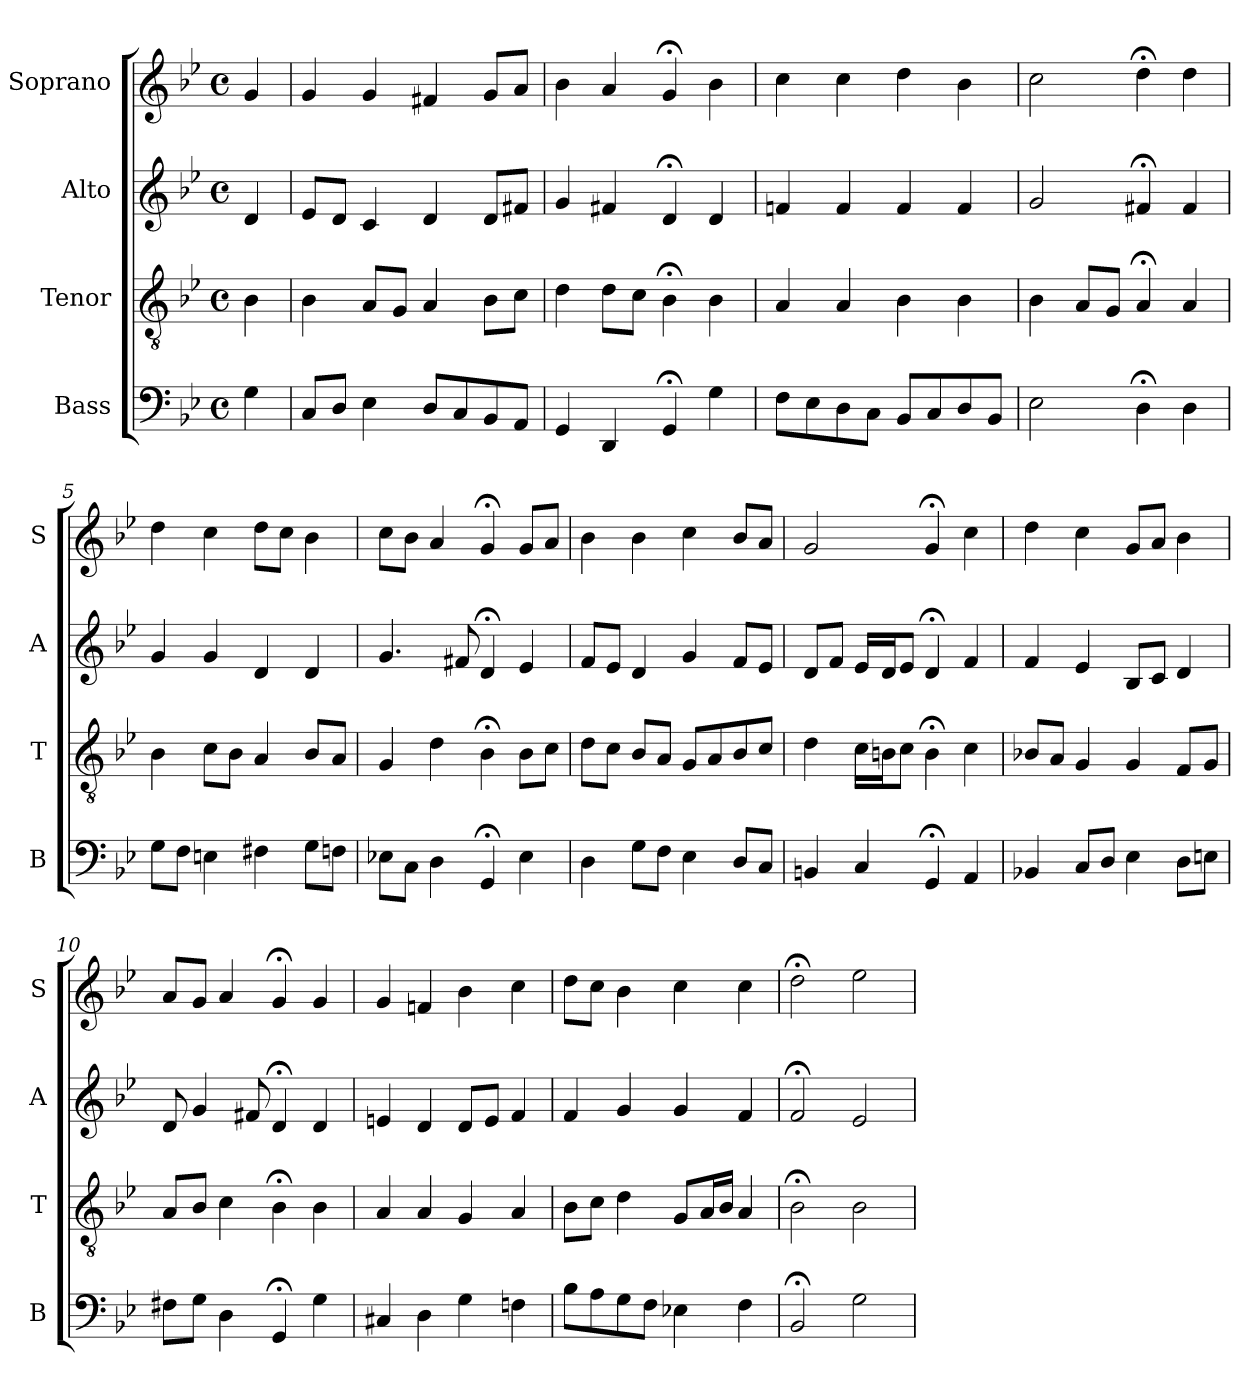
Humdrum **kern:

**kern	**kern	**kern	**kern
*part4	*part3	*part2	*part1
*staff4	*staff3	*staff2	*staff1
*I"Bass	*I"Tenor	*I"Alto	*I"Soprano
*I'B	*I'T	*I'A	*I'S
*clefF4	*clefGv2	*clefG2	*clefG2
*k[b-e-]	*k[b-e-]	*k[b-e-]	*k[b-e-]
*g:	*g:	*g:	*g:
*M4/4	*M4/4	*M4/4	*M4/4
*met(c)	*met(c)	*met(c)	*met(c)
*MM100	*MM100	*MM100	*MM100
=	=	=	=
4G	4B-	4d	4g
=1	=1	=1	=1
8CL	4B-	8e-L	4g
8DJ	.	8dJ	.
4E-	8AL	4c	4g
.	8GJ	.	.
8DL	4A	4d	4f#X
8C	.	.	.
8BB-	8B-L	8dL	8gL
8AAJ	8cJ	8f#XJ	8aJ
=2	=2	=2	=2
4GG	4d	4g	4b-
4DD	8dL	4f#X	4a
.	8cJ	.	.
4GG;<	4B-;<	4d;<	4g;<
4G	4B-	4d	4b-
=3	=3	=3	=3
8FL	4A	4fn	4cc
8E-	.	.	.
8D	4A	4f	4cc
8CJ	.	.	.
8BB-L	4B-	4f	4dd
8C	.	.	.
8D	4B-	4f	4b-
8BB-J	.	.	.
=4	=4	=4	=4
2E-	4B-	2g	2cc
.	8AL	.	.
.	8GJ	.	.
4D;<	4A;<	4f#X;<	4dd;<
4D	4A	4f#	4dd
=5	=5	=5	=5
8GL	4B-	4g	4dd
8FJ	.	.	.
4En	8cL	4g	4cc
.	8B-J	.	.
4F#X	4A	4d	8ddL
.	.	.	8ccJ
8GL	8B-L	4d	4b-
8FnJ	8AJ	.	.
=6	=6	=6	=6
8E-XL	4G	4.g	8ccL
8CJ	.	.	8b-J
4D	4d	.	4a
.	.	8f#X	.
4GG;<	4B-;<	4d;<	4g;<
4E-	8B-L	4e-	8gL
.	8cJ	.	8aJ
=7	=7	=7	=7
4D	8dL	8fL	4b-
.	8cJ	8e-J	.
8GL	8B-L	4d	4b-
8FJ	8AJ	.	.
4E-	8GL	4g	4cc
.	8A	.	.
8DL	8B-	8fL	8b-L
8CJ	8cJ	8e-J	8aJ
=8	=8	=8	=8
4BBn	4d	8dL	2g
.	.	8fJ	.
4C	16cLL	16e-LL	.
.	16BnJ	16dJ	.
.	8cJ	8e-J	.
4GG;<	4B;<	4d;<	4g;<
4AA	4c	4f	4cc
=9	=9	=9	=9
4BB-X	8B-XL	4f	4dd
.	8AJ	.	.
8CL	4G	4e-	4cc
8DJ	.	.	.
4E-	4G	8B-L	8gL
.	.	8cJ	8aJ
8DL	8FL	4d	4b-
8EnJ	8GJ	.	.
=10	=10	=10	=10
8F#XL	8AL	8d	8aL
8GJ	8B-J	4g	8gJ
4D	4c	.	4a
.	.	8f#X	.
4GG;<	4B-;<	4d;<	4g;<
4G	4B-	4d	4g
=11	=11	=11	=11
4C#X	4A	4en	4g
4D	4A	4d	4fn
4G	4G	8dL	4b-
.	.	8eJ	.
4Fni	4Ai	4f	4cc
=12	=12	=12	=12
8B-iL	8B-iL	4f	8ddL
8A	8cJ	.	8ccJ
8G	4d	4g	4b-
8FJ	.	.	.
4E-X	8GL	4g	4cc
.	16AL	.	.
.	16B-JJ	.	.
4F	4A	4f	4cc
=13	=13	=13	=13
2BB-;<	2B-;<	2f;<	2dd;<
2G	2B-	2e-	2ee-
=	=	=	=
*-	*-	*-	*-
